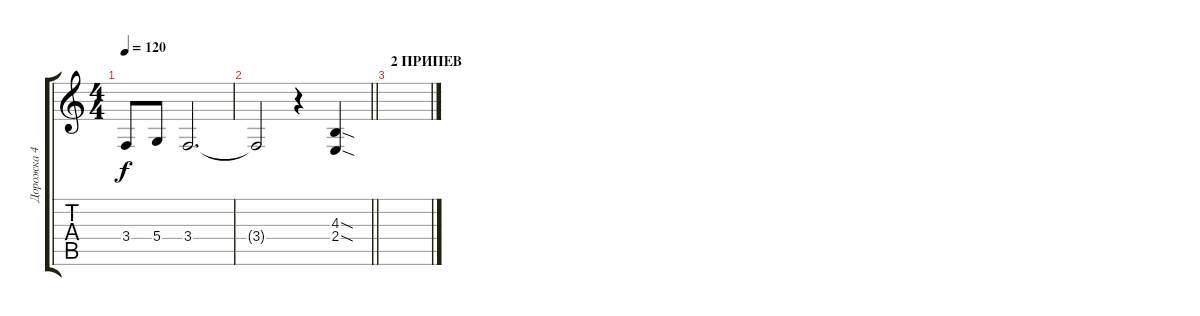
\track ("Дорожка 4" "Дорожка 4") {instrument violin}
\staff {score tabs}
\tuning (E4 B3 G3 D3 A2 E2) {hide}
\ts (4 4)
\tempo 120
\clef g2
\ks c
3.4.8{dy f} 5.4.8 3.4.2{d} |
\barLineRight lightlight
3.4{t}.2 r.4 (4.3{sod} 2.4{sod}).4 |
\section ("" "2 ПРИПЕВ")
